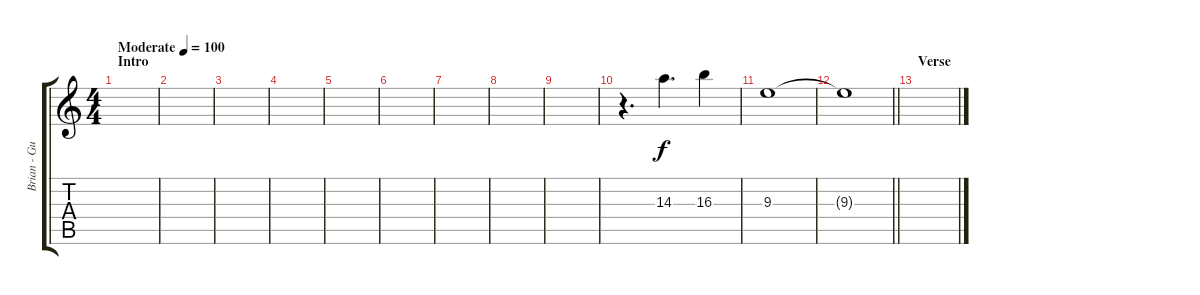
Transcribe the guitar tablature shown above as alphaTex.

\track ("Brian - Guitar Effects" "Brian - Gu") {instrument electricguitarjazz}
\staff {score tabs}
\tuning (E4 B3 G3 D3 A2 E2) {hide}
\ts (4 4)
\section ("" "Intro")
\tempo (100 "Moderate")
\clef g2
\ks c
|
|
|
|
|
|
|
|
|
r.4{d} 14.3.4{d} 16.3.4 |
9.3.1 |
\barLineRight lightlight
9.3{t}.1 |
\section ("" "Verse")
